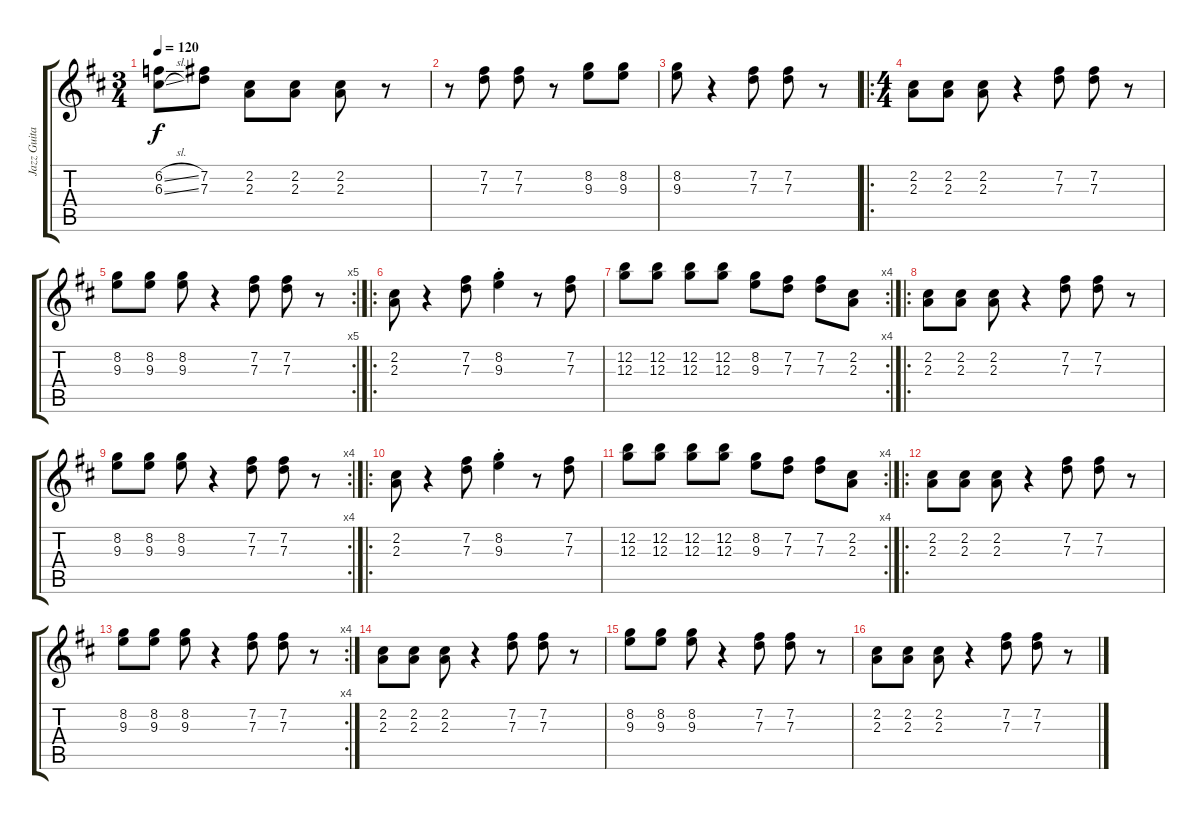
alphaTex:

\track ("Jazz Guitar" "Jazz Guita") {instrument electricguitarjazz}
\staff {score tabs}
\tuning (E4 B3 G3 D3 A2 E2) {hide}
\ts (3 4)
\tempo 120
\clef g2
\ks d
(6.2{sl} 6.3{sl}).8{dy f instrument electricguitarjazz} (7.2 7.3).8 (2.2 2.3).8 (2.2 2.3).8 (2.2 2.3).8 r.8 |
r.8 (7.2 7.3).8 (7.2 7.3).8 r.8 (8.2 9.3).8 (8.2 9.3).8 |
(8.2 9.3).8 r.4 (7.2 7.3).8 (7.2 7.3).8 r.8 |
\ro
\ts (4 4)
(2.2 2.3).8 (2.2 2.3).8 (2.2 2.3).8 r.4 (7.2 7.3).8 (7.2 7.3).8 r.8 |
\rc 5
(8.2 9.3).8 (8.2 9.3).8 (8.2 9.3).8 r.4 (7.2 7.3).8 (7.2 7.3).8 r.8 |
\ro
(2.2 2.3).8 r.4 (7.2 7.3).8 (8.2{st} 9.3{st}).4 r.8 (7.2 7.3).8 |
\rc 4
(12.2 12.3).8 (12.2 12.3).8 (12.2 12.3).8 (12.2 12.3).8 (8.2 9.3).8 (7.2 7.3).8 (7.2 7.3).8 (2.2 2.3).8 |
\ro
(2.2 2.3).8 (2.2 2.3).8 (2.2 2.3).8 r.4 (7.2 7.3).8 (7.2 7.3).8 r.8 |
\rc 4
(8.2 9.3).8 (8.2 9.3).8 (8.2 9.3).8 r.4 (7.2 7.3).8 (7.2 7.3).8 r.8 |
\ro
(2.2 2.3).8 r.4 (7.2 7.3).8 (8.2{st} 9.3{st}).4 r.8 (7.2 7.3).8 |
\rc 4
(12.2 12.3).8 (12.2 12.3).8 (12.2 12.3).8 (12.2 12.3).8 (8.2 9.3).8 (7.2 7.3).8 (7.2 7.3).8 (2.2 2.3).8 |
\ro
(2.2 2.3).8 (2.2 2.3).8 (2.2 2.3).8 r.4 (7.2 7.3).8 (7.2 7.3).8 r.8 |
\rc 4
(8.2 9.3).8 (8.2 9.3).8 (8.2 9.3).8 r.4 (7.2 7.3).8 (7.2 7.3).8 r.8 |
(2.2 2.3).8 (2.2 2.3).8 (2.2 2.3).8 r.4 (7.2 7.3).8 (7.2 7.3).8 r.8 |
(8.2 9.3).8 (8.2 9.3).8 (8.2 9.3).8 r.4 (7.2 7.3).8 (7.2 7.3).8 r.8 |
(2.2 2.3).8 (2.2 2.3).8 (2.2 2.3).8 r.4 (7.2 7.3).8 (7.2 7.3).8 r.8
